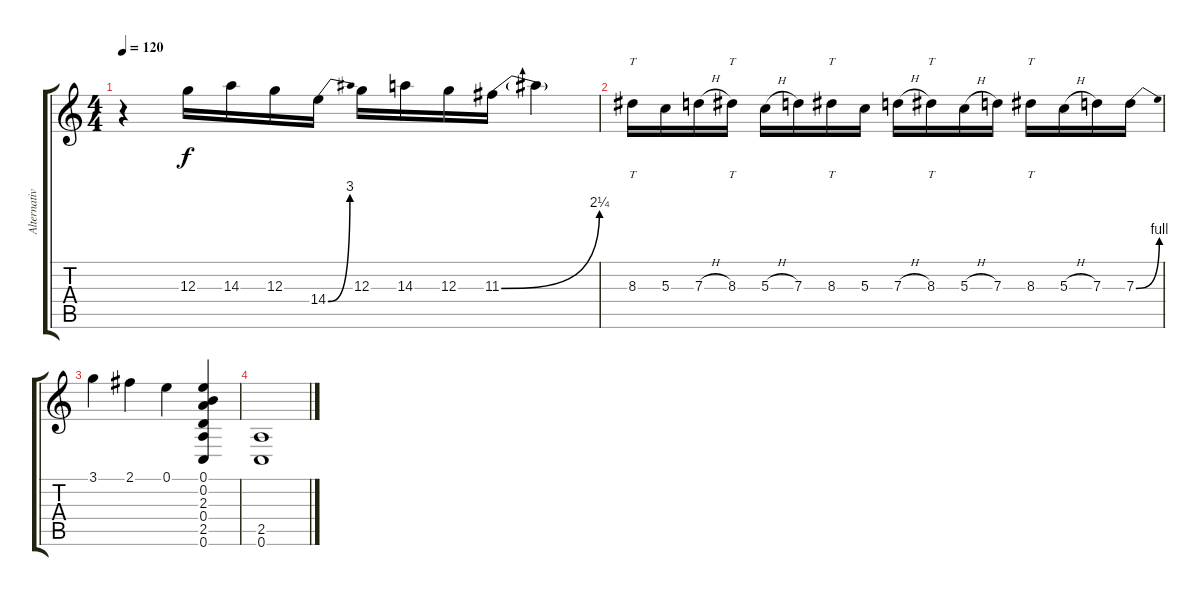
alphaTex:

\track ("Alternative CDGDGBE" "Alternativ") {instrument distortionguitar}
\staff {score tabs}
\tuning (E4 B3 G3 D3 G2 C2) {hide}
\ts (4 4)
\tempo 120
\clef g2
\ks c
r.4{dy f} 12.3.16 14.3.16 12.3.16 14.4{be (bend 0 0 60 12)}.16 12.3.16 14.3.16 12.3.16 11.3{be (bend 0 0 60 9)}.16 11.3{t}.4 |
8.3.16{tt} 5.3.16 7.3{h}.16 8.3.16{tt} 5.3{h}.16 7.3.16 8.3.16{tt} 5.3.16 7.3{h}.16 8.3.16{tt} 5.3{h}.16 7.3.16 8.3.16{tt} 5.3{h}.16 7.3.16 7.3{be (bend 0 0 60 4)}.16 |
3.1.4 2.1.4 0.1.4 (0.1 0.2 2.3 0.4 2.5 0.6).4 |
(2.5 0.6).1
